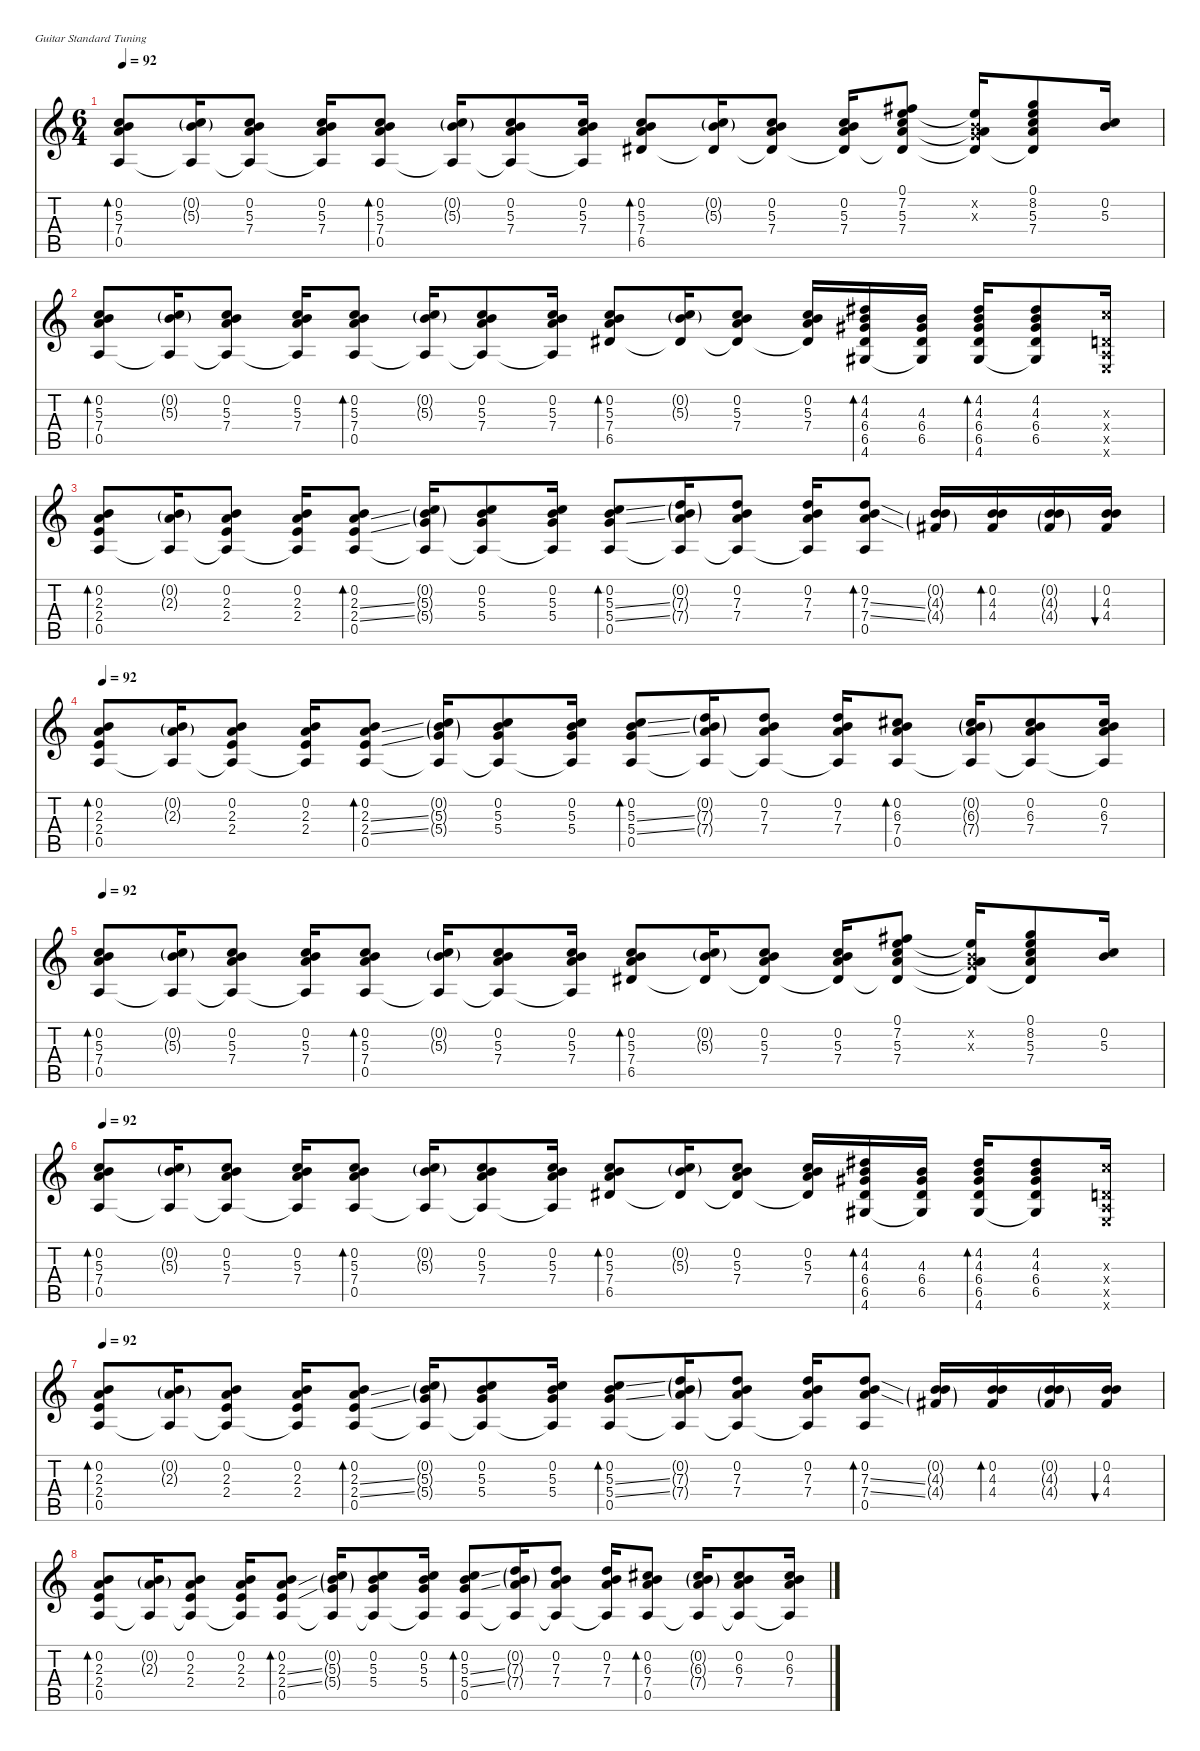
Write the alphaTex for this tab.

\defaultSystemsLayout 4
\hideDynamics
\bracketExtendMode nobrackets
\singleTrackTrackNamePolicy hidden
\multiTrackTrackNamePolicy hidden
\firstSystemTrackNameMode fullname
\firstSystemTrackNameOrientation horizontal
\otherSystemsTrackNameOrientation horizontal
\track ("Acoustic Guitar" "s.guit.") {instrument acousticguitarsteel}
\staff {score tabs}
\tuning (E4 B3 G3 D3 A2 E2)
\ts (6 4)
\tempo 92
\clef g2
\ks c
(0.2 5.3 7.4 0.5).8{bd 60 dy f beam Up} (0.2{g} 5.3{g} 0.5{t}).16{beam Up} (0.2 5.3 7.4 0.5{t}).8{beam Up} (0.2 5.3 7.4 0.5{t}).16{beam Up} (0.2 5.3 7.4 0.5).8{bd 60 beam Up} (0.2{g} 5.3{g} 0.5{t}).16{beam Up} (0.2 5.3 7.4 0.5{t}).8{beam Up} (0.2 5.3 7.4 0.5{t}).16{beam Up} (0.2 5.3 7.4 6.5{acc #}).8{bd 60 beam Up} (0.2{g} 5.3{g} 6.5{t acc #}).16{beam Up} (0.2 5.3 7.4 6.5{t acc #}).8{beam Up} (0.2 5.3 7.4 6.5{t acc #}).16{beam Up} (0.1 7.2{acc #} 5.3 7.4 6.5{t acc #}).8{beam Up} (0.1{t} 0.2{x} 0.3{x} 7.4{t} 6.5{t acc #}).16{beam Up} (0.1 8.2 5.3 7.4 6.5{t acc #}).8{beam Up} (0.2 5.3).16{dy mf beam Up} |
(0.2 5.3 7.4 0.5).8{bd 60 dy f beam Up} (0.2{g} 5.3{g} 0.5{t}).16{beam Up} (0.2 5.3 7.4 0.5{t}).8{beam Up} (0.2 5.3 7.4 0.5{t}).16{beam Up} (0.2 5.3 7.4 0.5).8{bd 60 beam Up} (0.2{g} 5.3{g} 0.5{t}).16{beam Up} (0.2 5.3 7.4 0.5{t}).8{beam Up} (0.2 5.3 7.4 0.5{t}).16{beam Up} (0.2 5.3 7.4 6.5{acc #}).8{bd 60 beam Up} (0.2{g} 5.3{g} 6.5{t acc #}).16{beam Up} (0.2 5.3 7.4 6.5{t acc #}).8{beam Up} (0.2 5.3 7.4 6.5{t acc #}).16{beam Up} (4.2{acc #} 4.3 6.4{acc #} 6.5{acc #} 4.6{acc #}).16{bd 60 beam Up} (4.3 6.4{acc #} 6.5{acc #} 4.6{t acc #}).16{beam Up} (4.2{acc #} 4.3 6.4{acc #} 6.5{acc #} 4.6{acc #}).16{bd 60 beam Up} (4.2{acc #} 4.3 6.4{acc #} 6.5{acc #} 4.6{t acc #}).8{beam Up} (5.3{x} 0.4{x} 0.5{x} 0.6{x}).16{beam Up} |
(0.2 2.3 2.4 0.5).8{bd 60 beam Up} (0.2{g} 2.3{g} 0.5{t}).16{beam Up} (0.2 2.3 2.4 0.5{t}).8{beam Up} (0.2 2.3 2.4 0.5{t}).16{beam Up} (0.2 2.3{ss} 2.4{ss} 0.5).8{bd 60 beam Up} (0.2{g} 5.3{g} 5.4{g} 0.5{t}).16{beam Up} (0.2 5.3 5.4 0.5{t}).8{beam Up} (0.2 5.3 5.4 0.5{t}).16{beam Up} (0.2 5.3{ss} 5.4{ss} 0.5).8{bd 60 beam Up} (0.2{g} 7.3{g} 7.4{g} 0.5{t}).16{beam Up} (0.2 7.3 7.4 0.5{t}).8{beam Up} (0.2 7.3 7.4 0.5{t}).16{beam Up} (0.2 7.3{ss} 7.4{ss} 0.5).8{bd 60 beam Up} (0.2{g} 4.3{g} 4.4{g acc #}).16{dy mf beam Up} (0.2 4.3 4.4{acc #}).16{bd 60 dy f beam Up} (0.2{g} 4.3{g} 4.4{g acc #}).16{dy mf beam Up} (0.2 4.3 4.4{acc #}).16{bu 60 dy f beam Up} |
\tempo 92
(0.2 2.3 2.4 0.5).8{bd 60 beam Up} (0.2{g} 2.3{g} 0.5{t}).16{beam Up} (0.2 2.3 2.4 0.5{t}).8{beam Up} (0.2 2.3 2.4 0.5{t}).16{beam Up} (0.2 2.3{ss} 2.4{ss} 0.5).8{bd 60 beam Up} (0.2{g} 5.3{g} 5.4{g} 0.5{t}).16{beam Up} (0.2 5.3 5.4 0.5{t}).8{beam Up} (0.2 5.3 5.4 0.5{t}).16{beam Up} (0.2 5.3{ss} 5.4{ss} 0.5).8{bd 60 beam Up} (0.2{g} 7.3{g} 7.4{g} 0.5{t}).16{beam Up} (0.2 7.3 7.4 0.5{t}).8{beam Up} (0.2 7.3 7.4 0.5{t}).16{beam Up} (0.2 6.3{acc #} 7.4 0.5).8{bd 60 beam Up} (0.2{g} 6.3{g acc #} 7.4{g} 0.5{t}).16{beam Up} (0.2 6.3{acc #} 7.4 0.5{t}).8{beam Up} (0.2 6.3{acc #} 7.4 0.5{t}).16{beam Up} |
\tempo 92
(0.2 5.3 7.4 0.5).8{bd 60 beam Up} (0.2{g} 5.3{g} 0.5{t}).16{beam Up} (0.2 5.3 7.4 0.5{t}).8{beam Up} (0.2 5.3 7.4 0.5{t}).16{beam Up} (0.2 5.3 7.4 0.5).8{bd 60 beam Up} (0.2{g} 5.3{g} 0.5{t}).16{beam Up} (0.2 5.3 7.4 0.5{t}).8{beam Up} (0.2 5.3 7.4 0.5{t}).16{beam Up} (0.2 5.3 7.4 6.5{acc #}).8{bd 60 beam Up} (0.2{g} 5.3{g} 6.5{t acc #}).16{beam Up} (0.2 5.3 7.4 6.5{t acc #}).8{beam Up} (0.2 5.3 7.4 6.5{t acc #}).16{beam Up} (0.1 7.2{acc #} 5.3 7.4 6.5{t acc #}).8{beam Up} (0.1{t} 0.2{x} 0.3{x} 7.4{t} 6.5{t acc #}).16{beam Up} (0.1 8.2 5.3 7.4 6.5{t acc #}).8{beam Up} (0.2 5.3).16{dy mf beam Up} |
\tempo 92
(0.2 5.3 7.4 0.5).8{bd 60 dy f beam Up} (0.2{g} 5.3{g} 0.5{t}).16{beam Up} (0.2 5.3 7.4 0.5{t}).8{beam Up} (0.2 5.3 7.4 0.5{t}).16{beam Up} (0.2 5.3 7.4 0.5).8{bd 60 beam Up} (0.2{g} 5.3{g} 0.5{t}).16{beam Up} (0.2 5.3 7.4 0.5{t}).8{beam Up} (0.2 5.3 7.4 0.5{t}).16{beam Up} (0.2 5.3 7.4 6.5{acc #}).8{bd 60 beam Up} (0.2{g} 5.3{g} 6.5{t acc #}).16{beam Up} (0.2 5.3 7.4 6.5{t acc #}).8{beam Up} (0.2 5.3 7.4 6.5{t acc #}).16{beam Up} (4.2{acc #} 4.3 6.4{acc #} 6.5{acc #} 4.6{acc #}).16{bd 60 beam Up} (4.3 6.4{acc #} 6.5{acc #} 4.6{t acc #}).16{beam Up} (4.2{acc #} 4.3 6.4{acc #} 6.5{acc #} 4.6{acc #}).16{bd 60 beam Up} (4.2{acc #} 4.3 6.4{acc #} 6.5{acc #} 4.6{t acc #}).8{beam Up} (5.3{x} 0.4{x} 0.5{x} 0.6{x}).16{beam Up} |
\tempo 92
(0.2 2.3 2.4 0.5).8{bd 60 beam Up} (0.2{g} 2.3{g} 0.5{t}).16{beam Up} (0.2 2.3 2.4 0.5{t}).8{beam Up} (0.2 2.3 2.4 0.5{t}).16{beam Up} (0.2 2.3{ss} 2.4{ss} 0.5).8{bd 60 beam Up} (0.2{g} 5.3{g} 5.4{g} 0.5{t}).16{beam Up} (0.2 5.3 5.4 0.5{t}).8{beam Up} (0.2 5.3 5.4 0.5{t}).16{beam Up} (0.2 5.3{ss} 5.4{ss} 0.5).8{bd 60 beam Up} (0.2{g} 7.3{g} 7.4{g} 0.5{t}).16{beam Up} (0.2 7.3 7.4 0.5{t}).8{beam Up} (0.2 7.3 7.4 0.5{t}).16{beam Up} (0.2 7.3{ss} 7.4{ss} 0.5).8{bd 60 beam Up} (0.2{g} 4.3{g} 4.4{g acc #}).16{dy mf beam Up} (0.2 4.3 4.4{acc #}).16{bd 60 dy f beam Up} (0.2{g} 4.3{g} 4.4{g acc #}).16{dy mf beam Up} (0.2 4.3 4.4{acc #}).16{bu 60 dy f beam Up} |
(0.2 2.3 2.4 0.5).8{bd 60 beam Up} (0.2{g} 2.3{g} 0.5{t}).16{beam Up} (0.2 2.3 2.4 0.5{t}).8{beam Up} (0.2 2.3 2.4 0.5{t}).16{beam Up} (0.2 2.3{ss} 2.4{ss} 0.5).8{bd 60 beam Up} (0.2{g} 5.3{g} 5.4{g} 0.5{t}).16{beam Up} (0.2 5.3 5.4 0.5{t}).8{beam Up} (0.2 5.3 5.4 0.5{t}).16{beam Up} (0.2 5.3{ss} 5.4{ss} 0.5).8{bd 60 beam Up} (0.2{g} 7.3{g} 7.4{g} 0.5{t}).16{beam Up} (0.2 7.3 7.4 0.5{t}).8{beam Up} (0.2 7.3 7.4 0.5{t}).16{beam Up} (0.2 6.3{acc #} 7.4 0.5).8{bd 60 beam Up} (0.2{g} 6.3{g acc #} 7.4{g} 0.5{t}).16{beam Up} (0.2 6.3{acc #} 7.4 0.5{t}).8{beam Up} (0.2 6.3{acc #} 7.4 0.5{t}).16{beam Up}
